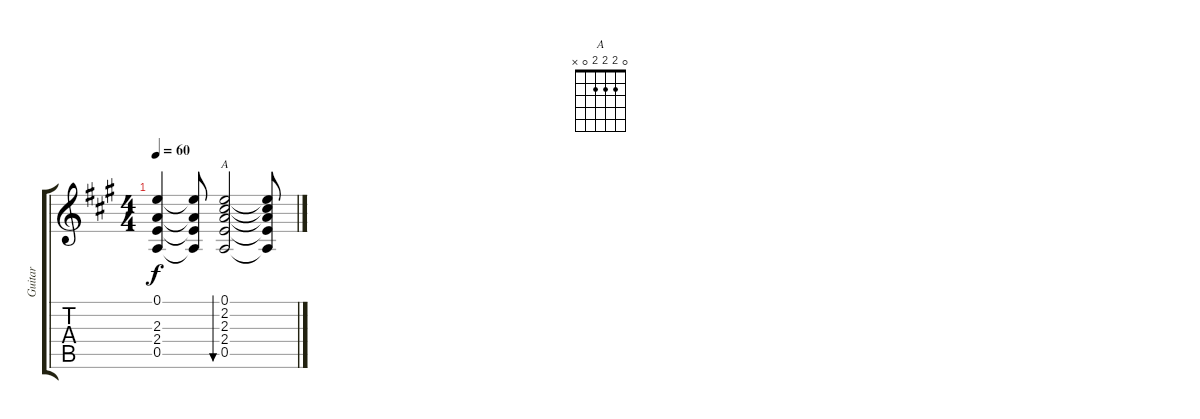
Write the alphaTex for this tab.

\track ("Guitar" "Guitar") {instrument acousticguitarsteel}
\staff {score tabs}
\tuning (E4 B3 G3 D3 A2 E2) {hide}
\chord ("A" 0 2 2 2 0 x)
\ts (4 4)
\tempo 60
\clef g2
\ks a
(0.1{t} 2.3{t} 2.4{t} 0.5{t}).4{dy f} (0.1{t} 2.3{t} 2.4{t} 0.5{t}).8 (0.1 2.2 2.3 2.4 0.5).2{bu 480 ch "A"} (0.1{t} 2.2{t} 2.3{t} 2.4{t} 0.5{t}).8
